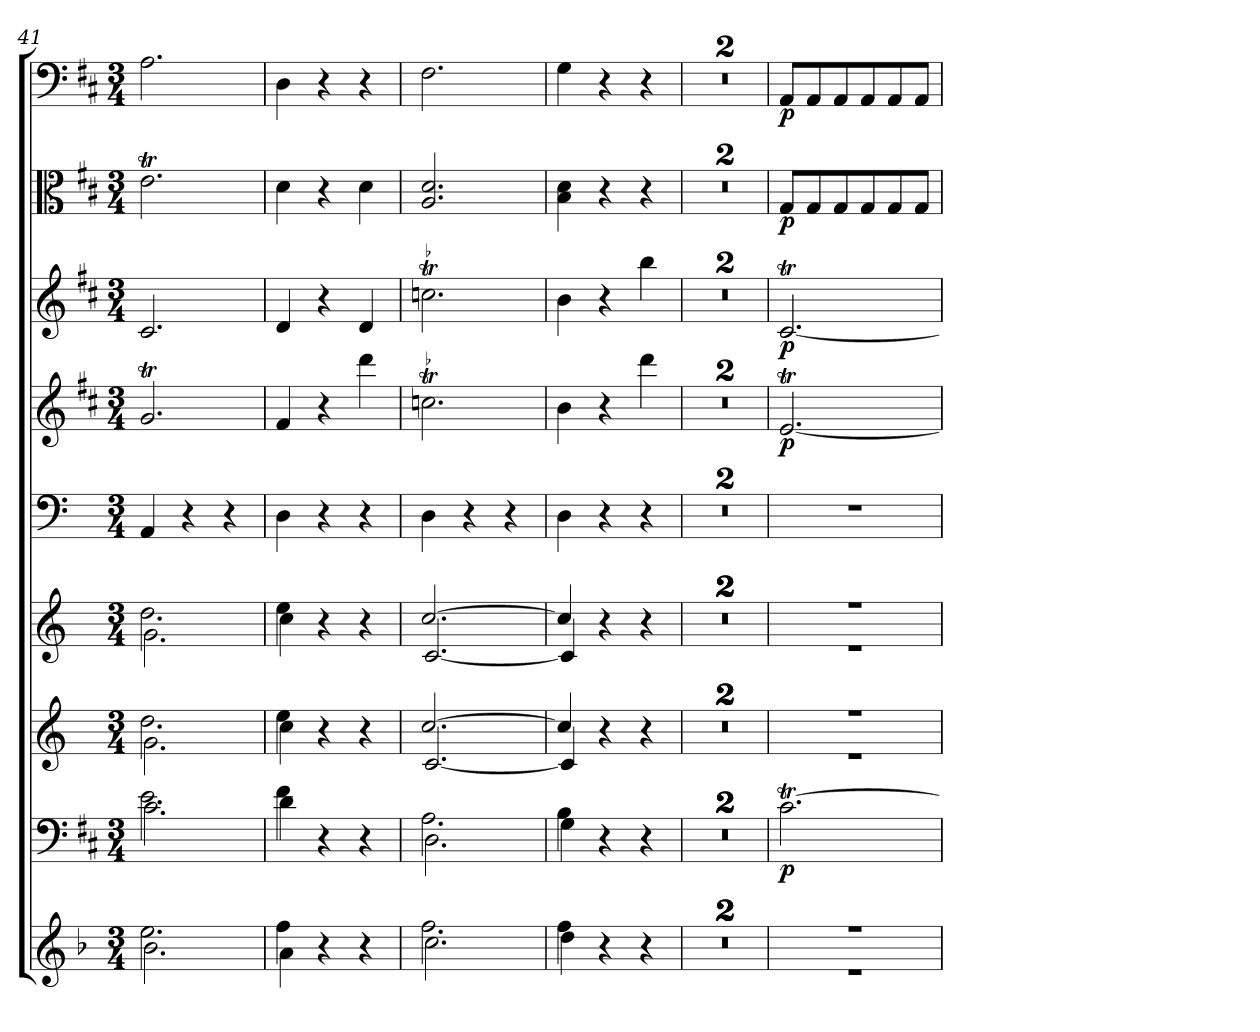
**kern	**kern	**dynam	**kern	**kern	**kern	**kern	**dynam	**kern	**dynam	**kern	**dynam	**kern	**dynam
*part9	*part8	*part8	*part7	*part6	*part5	*part4	*part4	*part3	*part3	*part2	*part2	*part1	*part1
*staff9	*staff8	*staff8	*staff7	*staff6	*staff5	*staff4	*staff4	*staff3	*staff3	*staff2	*staff2	*staff1	*staff1
*clefG2	*clefF4	*	*clefG2	*clefG2	*clefF4	*clefG2	*	*clefG2	*	*clefC3	*	*clefF4	*
*k[b-]	*k[f#c#]	*	*k[]	*k[]	*k[]	*k[f#c#]	*	*k[f#c#]	*	*k[f#c#]	*	*k[f#c#]	*
*M3/4	*M3/4	*	*M3/4	*M3/4	*M3/4	*M3/4	*	*M3/4	*	*M3/4	*	*M3/4	*
=41	=41	=41	=41	=41	=41	=41	=41	=41	=41	=41	=41	=41	=41
*^	*^	*	*^	*^	*	*	*	*	*	*	*	*	*
2.ee\	2.b-\	2.e\	2.c#\	.	2.dd\	2.g\	2.dd\	2.g\	4AA/	2.gT/	.	2.c#/	.	2.eT\	.	2.A\	.
.	.	.	.	.	.	.	.	.	4r	.	.	.	.	.	.	.	.
.	.	.	.	.	.	.	.	.	4r	.	.	.	.	.	.	.	.
=42	=42	=42	=42	=42	=42	=42	=42	=42	=42	=42	=42	=42	=42	=42	=42	=42	=42
4ff\	4a\	4f#\	4d\	.	4ee\	4cc\	4ee\	4cc\	4D\	4f#/	.	4d/	.	4d\	.	4D\	.
4r	4ryy	4r	4ryy	.	4r	4ryy	4r	4ryy	4r	4r	.	4r	.	4r	.	4r	.
4r	4ryy	4r	4ryy	.	4r	4ryy	4r	4ryy	4r	4ddd\	.	4d/	.	4d\	.	4r	.
=43	=43	=43	=43	=43	=43	=43	=43	=43	=43	=43	=43	=43	=43	=43	=43	=43	=43
!	!	!	!	!	!	!	!	!	!	!LO:TR:acc=-	!	!LO:TR:acc=-	!	!	!	!	!
2.ff\	2.cc\	2.A\	2.D\	.	[2.cc/	[2.c/	[2.cc/	[2.c/	4D\	2.ccnt\	.	2.ccnt\	.	2.A/ 2.d/	.	2.F#\	.
.	.	.	.	.	.	.	.	.	4r	.	.	.	.	.	.	.	.
.	.	.	.	.	.	.	.	.	4r	.	.	.	.	.	.	.	.
=44	=44	=44	=44	=44	=44	=44	=44	=44	=44	=44	=44	=44	=44	=44	=44	=44	=44
4ff\	4dd\	4B\	4G\	.	4cc/]	4c/]	4cc/]	4c/]	4D\	4b\	.	4b\	.	4B\ 4d\	.	4G\	.
4r	4ryy	4r	4ryy	.	4r	4ryy	4r	4ryy	4r	4r	.	4r	.	4r	.	4r	.
4r	4ryy	4r	4ryy	.	4r	4ryy	4r	4ryy	4r	4ddd\	.	4bb\	.	4r	.	4r	.
=45	=45	=45	=45	=45	=45	=45	=45	=45	=45	=45	=45	=45	=45	=45	=45	=45	=45
2.r	2.r	2.r	2.r	.	2.r	2.r	2.r	2.r	2.r	2.r	.	2.r	.	2.r	.	2.r	.
=46	=46	=46	=46	=46	=46	=46	=46	=46	=46	=46	=46	=46	=46	=46	=46	=46	=46
2.r	2.r	2.r	2.r	.	2.r	2.r	2.r	2.r	2.r	2.r	.	2.r	.	2.r	.	2.r	.
*	*	*v	*v	*	*	*	*	*	*	*	*	*	*	*	*	*	*
=47	=47	=47	=47	=47	=47	=47	=47	=47	=47	=47	=47	=47	=47	=47	=47	=47
2.r	2.r	[2.c#t\	p	2.r	2.r	2.r	2.r	2.r	[2.eT/	p	[2.c#t/	p	8G/L	p	8AA/L	p
.	.	.	.	.	.	.	.	.	.	.	.	.	8G/	.	8AA/	.
.	.	.	.	.	.	.	.	.	.	.	.	.	8G/	.	8AA/	.
.	.	.	.	.	.	.	.	.	.	.	.	.	8G/	.	8AA/	.
.	.	.	.	.	.	.	.	.	.	.	.	.	8G/	.	8AA/	.
.	.	.	.	.	.	.	.	.	.	.	.	.	8G/J	.	8AA/J	.
*	*	*	*	*v	*v	*	*	*	*	*	*	*	*	*	*	*
*v	*v	*	*	*	*v	*v	*	*	*	*	*	*	*	*	*
=	=	=	=	=	=	=	=	=	=	=	=	=	=
*-	*-	*-	*-	*-	*-	*-	*-	*-	*-	*-	*-	*-	*-
